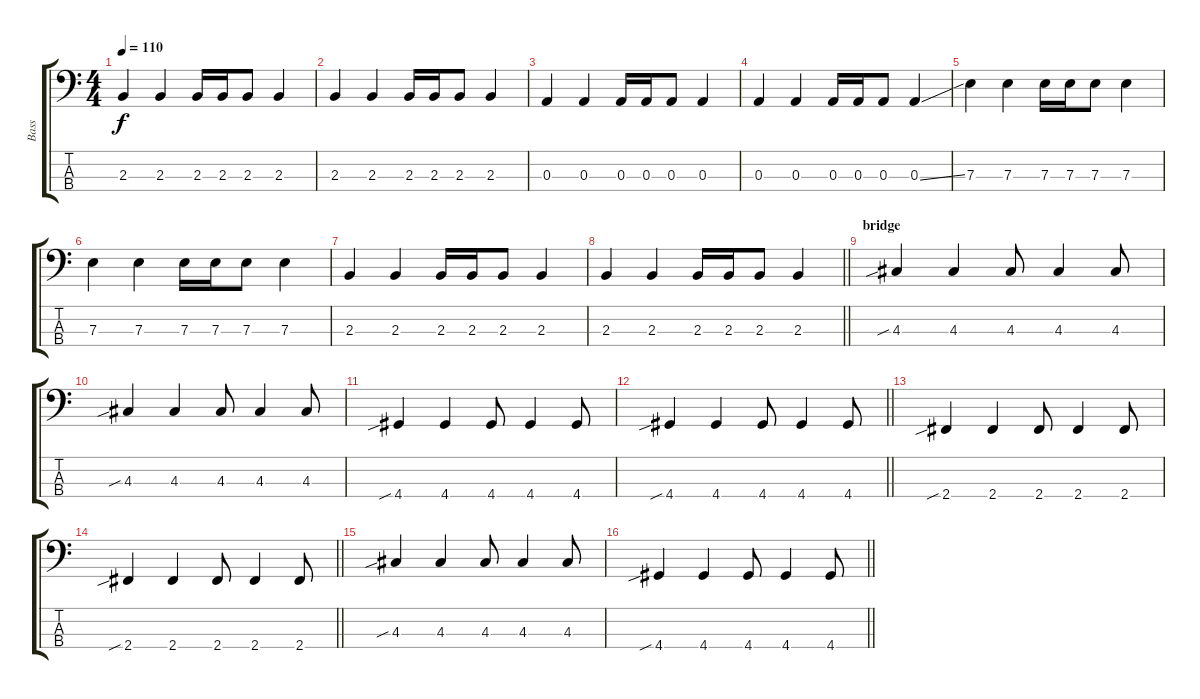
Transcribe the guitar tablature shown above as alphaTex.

\track ("Bass" "Bass") {instrument electricbassfinger}
\staff {score tabs}
\tuning (G2 D2 A1 E1) {hide}
\ts (4 4)
\tempo 110
\clef f4
\ks c
2.3.4{dy f} 2.3.4 2.3.16 2.3.16 2.3.8 2.3.4 |
2.3.4 2.3.4 2.3.16 2.3.16 2.3.8 2.3.4 |
0.3.4 0.3.4 0.3.16 0.3.16 0.3.8 0.3.4 |
0.3.4 0.3.4 0.3.16 0.3.16 0.3.8 0.3{ss}.4 |
7.3.4 7.3.4 7.3.16 7.3.16 7.3.8 7.3.4 |
7.3.4 7.3.4 7.3.16 7.3.16 7.3.8 7.3.4 |
2.3.4 2.3.4 2.3.16 2.3.16 2.3.8 2.3.4 |
\barLineRight lightlight
2.3.4 2.3.4 2.3.16 2.3.16 2.3.8 2.3.4 |
\section ("" "bridge")
4.3{sib}.4 4.3.4 4.3.8 4.3.4 4.3.8 |
4.3{sib}.4 4.3.4 4.3.8 4.3.4 4.3.8 |
4.4{sib}.4 4.4.4 4.4.8 4.4.4 4.4.8 |
\barLineRight lightlight
4.4{sib}.4 4.4.4 4.4.8 4.4.4 4.4.8 |
2.4{sib}.4 2.4.4 2.4.8 2.4.4 2.4.8 |
\barLineRight lightlight
2.4{sib}.4 2.4.4 2.4.8 2.4.4 2.4.8 |
4.3{sib}.4 4.3.4 4.3.8 4.3.4 4.3.8 |
\barLineRight lightlight
4.4{sib}.4 4.4.4 4.4.8 4.4.4 4.4.8
